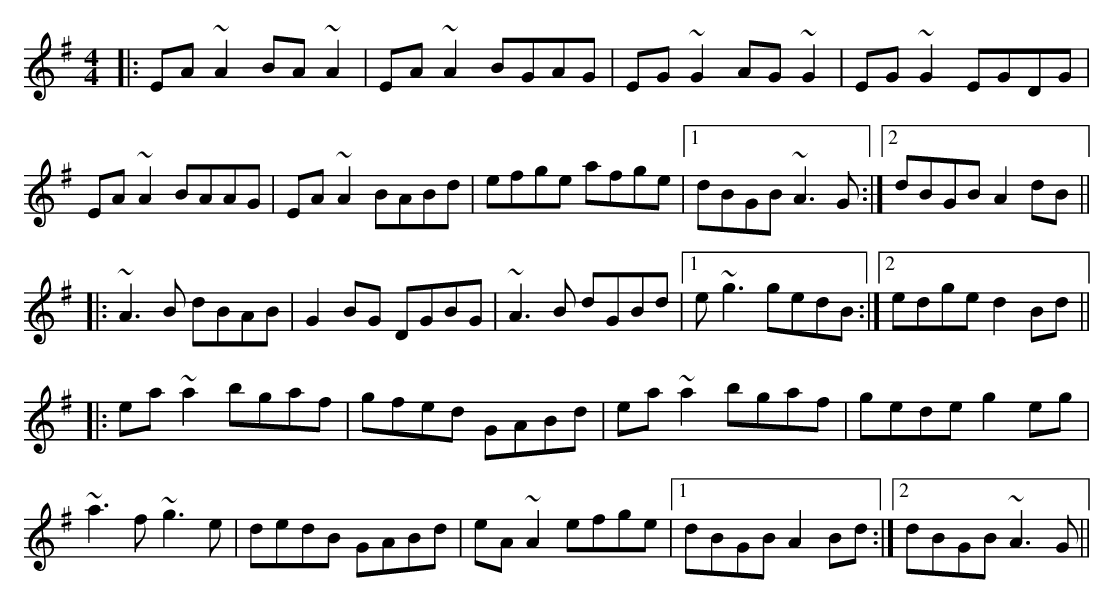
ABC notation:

X:1
M:4/4
K:Ador
|:EA~A2 BA~A2|EA~A2 BGAG|EG~G2 AG~G2|EG~G2 EGDG|
EA~A2 BAAG|EA~A2 BABd|efge afge|1 dBGB ~A3G:|2 dBGB A2dB||
|:~A3B dBAB|G2BG DGBG|~A3B dGBd|1 e~g3 gedB:|2 edge d2 Bd||
|:ea~a2 bgaf|gfed GABd|ea~a2 bgaf|gede g2eg|
~a3f ~g3e|dedB GABd|eA~A2 efge|1 dBGB A2 Bd:|2 dBGB ~A3G||
